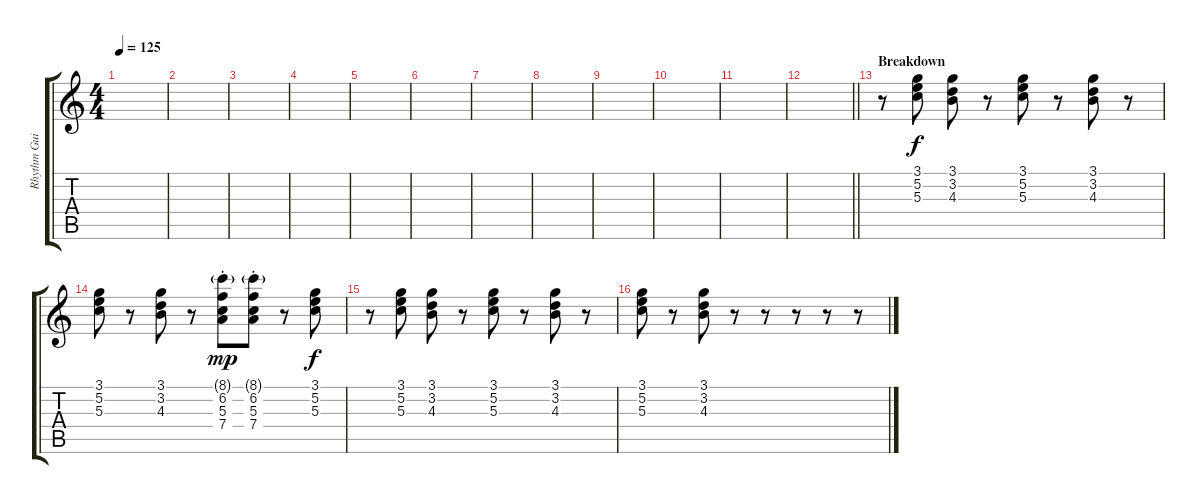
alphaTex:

\track ("Rhythm Guitar" "Rhythm Gui") {instrument electricguitarmuted}
\staff {score tabs}
\tuning (E4 B3 G3 D3 A2 E2) {hide}
\ts (4 4)
\tempo 125
\clef g2
\ks c
|
|
|
|
|
|
|
|
|
|
|
\barLineRight lightlight
|
\section ("" "Breakdown")
r.8 (3.1 5.2 5.3).8 (3.1 3.2 4.3).8 r.8 (3.1 5.2 5.3).8 r.8 (3.1 3.2 4.3).8 r.8 |
(3.1 5.2 5.3).8 r.8 (3.1 3.2 4.3).8 r.8 (8.1{g} 6.2 5.3 7.4{st}).8{dy mp} (8.1{g} 6.2 5.3 7.4{st}).8 r.8 (3.1 5.2 5.3).8{dy f} |
r.8 (3.1 5.2 5.3).8 (3.1 3.2 4.3).8 r.8 (3.1 5.2 5.3).8 r.8 (3.1 3.2 4.3).8 r.8 |
(3.1 5.2 5.3).8 r.8 (3.1 3.2 4.3).8 r.8 r.8 r.8 r.8 r.8
